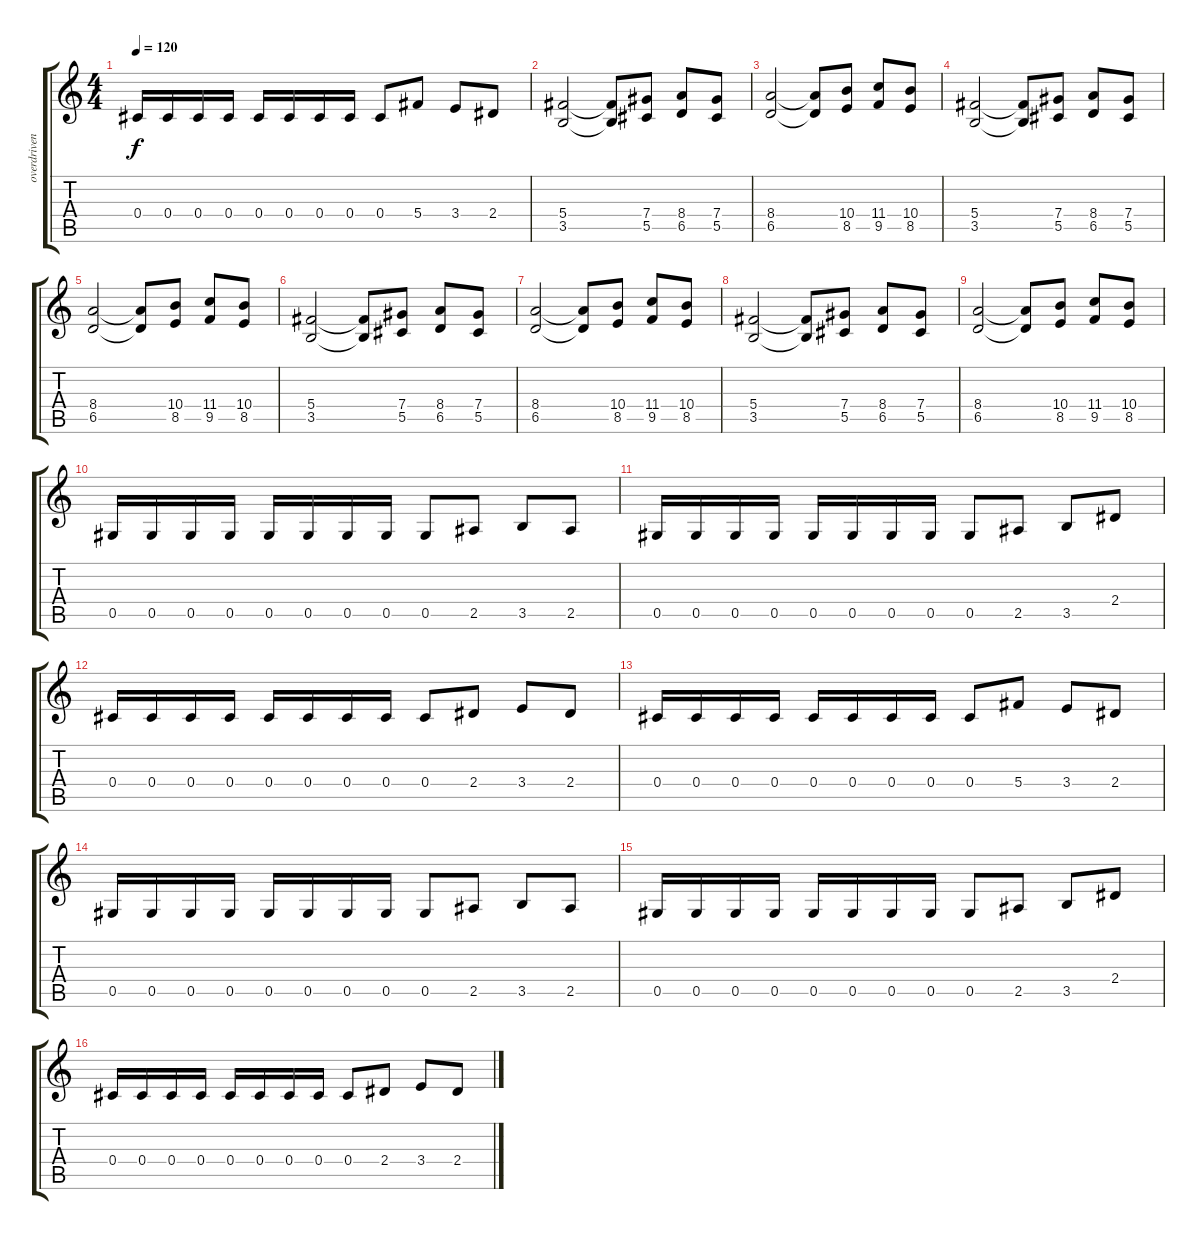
\track ("overdriven" "overdriven") {instrument overdrivenguitar}
\staff {score tabs}
\tuning (Eb4 Bb3 Gb3 Db3 Ab2 Eb2) {hide}
\ts (4 4)
\tempo 120
\clef g2
\ks c
0.4.16{dy f} 0.4.16 0.4.16 0.4.16 0.4.16 0.4.16 0.4.16 0.4.16 0.4.8 5.4.8 3.4.8 2.4.8 |
(5.4 3.5).2 (5.4{t} 3.5{t}).8 (7.4 5.5).8 (8.4 6.5).8 (7.4 5.5).8 |
(8.4 6.5).2 (8.4{t} 6.5{t}).8 (10.4 8.5).8 (11.4 9.5).8 (10.4 8.5).8 |
(5.4 3.5).2 (5.4{t} 3.5{t}).8 (7.4 5.5).8 (8.4 6.5).8 (7.4 5.5).8 |
(8.4 6.5).2 (8.4{t} 6.5{t}).8 (10.4 8.5).8 (11.4 9.5).8 (10.4 8.5).8 |
(5.4 3.5).2 (5.4{t} 3.5{t}).8 (7.4 5.5).8 (8.4 6.5).8 (7.4 5.5).8 |
(8.4 6.5).2 (8.4{t} 6.5{t}).8 (10.4 8.5).8 (11.4 9.5).8 (10.4 8.5).8 |
(5.4 3.5).2 (5.4{t} 3.5{t}).8 (7.4 5.5).8 (8.4 6.5).8 (7.4 5.5).8 |
(8.4 6.5).2 (8.4{t} 6.5{t}).8 (10.4 8.5).8 (11.4 9.5).8 (10.4 8.5).8 |
0.5.16 0.5.16 0.5.16 0.5.16 0.5.16 0.5.16 0.5.16 0.5.16 0.5.8 2.5.8 3.5.8 2.5.8 |
0.5.16 0.5.16 0.5.16 0.5.16 0.5.16 0.5.16 0.5.16 0.5.16 0.5.8 2.5.8 3.5.8 2.4.8 |
0.4.16 0.4.16 0.4.16 0.4.16 0.4.16 0.4.16 0.4.16 0.4.16 0.4.8 2.4.8 3.4.8 2.4.8 |
0.4.16 0.4.16 0.4.16 0.4.16 0.4.16 0.4.16 0.4.16 0.4.16 0.4.8 5.4.8 3.4.8 2.4.8 |
0.5.16 0.5.16 0.5.16 0.5.16 0.5.16 0.5.16 0.5.16 0.5.16 0.5.8 2.5.8 3.5.8 2.5.8 |
0.5.16 0.5.16 0.5.16 0.5.16 0.5.16 0.5.16 0.5.16 0.5.16 0.5.8 2.5.8 3.5.8 2.4.8 |
0.4.16 0.4.16 0.4.16 0.4.16 0.4.16 0.4.16 0.4.16 0.4.16 0.4.8 2.4.8 3.4.8 2.4.8
